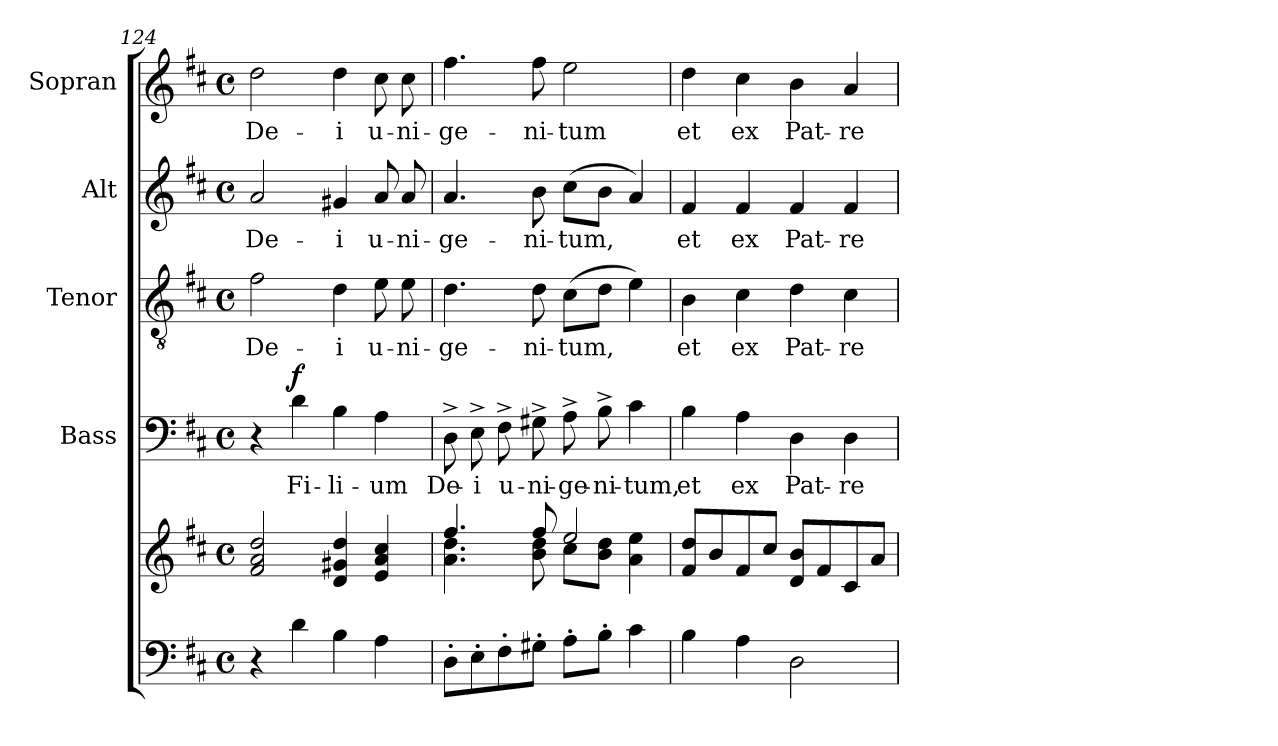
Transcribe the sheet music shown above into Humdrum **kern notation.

**kern	**kern	**kern	**text	**dynam	**kern	**text	**kern	**text	**kern	**text
*part5	*part5	*part4	*part4	*part4	*part3	*part3	*part2	*part2	*part1	*part1
*staff6	*staff5	*staff4	*staff4	*staff4	*staff3	*staff3	*staff2	*staff2	*staff1	*staff1
*	*	*I"Bass	*	*	*I"Tenor	*	*I"Alt	*	*I"Sopran	*
*	*	*I'B.	*	*	*I'T.	*	*I'A.	*	*I'S.	*
!!LO:LB:g=z
*clefF4	*clefG2	*clefF4	*	*	*clefGv2	*	*clefG2	*	*clefG2	*
*k[f#c#]	*k[f#c#]	*k[f#c#]	*	*	*k[f#c#]	*	*k[f#c#]	*	*k[f#c#]	*
*D:	*D:	*D:	*	*	*D:	*	*D:	*	*D:	*
*M4/4	*M4/4	*M4/4	*	*	*M4/4	*	*M4/4	*	*M4/4	*
*met(c)	*met(c)	*met(c)	*	*	*met(c)	*	*met(c)	*	*met(c)	*
=124	=124	=124	=124	=124	=124	=124	=124	=124	=124	=124
!	!	!	!	!	!	!LO:LY:b	!	!LO:LY:b	!	!LO:LY:b
4r	2f#/ 2a/ 2dd/	4r	.	.	2f#\	De-	2a/	De-	2dd\	De-
!	!	!	!LO:LY:b	!LO:DY:a	!	!	!	!	!	!
4d\	.	4d\	Fi-	f	.	.	.	.	.	.
!	!	!	!LO:LY:b	!	!	!LO:LY:b	!	!LO:LY:b	!	!LO:LY:b
4B\	4d/ 4g#X/ 4dd/	4B\	-li-	.	4d\	-i	4g#X/	-i	4dd\	-i
!	!	!	!LO:LY:b	!	!	!LO:LY:b	!	!LO:LY:b	!	!LO:LY:b
4A\	4e/ 4a/ 4cc#/	4A\	-um	.	8e\	u-	8a/	u-	8cc#\	u-
!	!	!	!	!	!	!LO:LY:b	!	!LO:LY:b	!	!LO:LY:b
.	.	.	.	.	8e\	-ni-	8a/	-ni-	8cc#\	-ni-
=125	=125	=125	=125	=125	=125	=125	=125	=125	=125	=125
*	*^	*	*	*	*	*	*	*	*	*
!	!	!	!	!LO:LY:b	!	!	!LO:LY:b	!	!LO:LY:b	!	!LO:LY:b
8D'>\L	4.ff#/	4.a\ 4.dd\	8D^>\	De-	.	4.d\	-ge-	4.a/	-ge-	4.ff#\	-ge-
!	!	!	!	!LO:LY:b	!	!	!	!	!	!	!
8E'>\	.	.	8E^>\	-i	.	.	.	.	.	.	.
!	!	!	!	!LO:LY:b	!	!	!	!	!	!	!
8F#'>\	.	.	8F#^>\	u-	.	.	.	.	.	.	.
!	!	!	!	!LO:LY:b	!	!	!LO:LY:b	!	!LO:LY:b	!	!LO:LY:b
8G#X'>\J	8ff#/	8b\ 8dd\	8G#X^>\	-ni-	.	8d\	-ni-	8b\	-ni-	8ff#\	-ni-
!	!	!	!	!LO:LY:b	!	!	!LO:LY:b	!	!LO:LY:b	!	!LO:LY:b
8A'>\L	2ee/	8cc#\L	8A^>\	-ge-	.	(>8c#\L	-tum,	(>8cc#\L	-tum,	2ee\	-tum
!	!	!	!	!LO:LY:b	!	!	!	!	!	!	!
8B'>\J	.	8b\ 8dd\J	8B^>\	-ni-	.	8d\J	.	8b\J	.	.	.
!	!	!	!	!LO:LY:b	!	!	!	!	!	!	!
4c#\	.	4a\ 4ee\	4c#\	-tum,	.	4e\)	.	4a/)	.	.	.
=126	=126	=126	=126	=126	=126	=126	=126	=126	=126	=126	=126
!	!	!	!	!LO:LY:b	!	!	!LO:LY:b	!	!LO:LY:b	!	!LO:LY:b
*	*v	*v	*	*	*	*	*	*	*	*	*
4B\	8f#/ 8dd/L	4B\	et	.	4B\	et	4f#/	et	4dd\	et
.	8b/	.	.	.	.	.	.	.	.	.
!	!	!	!LO:LY:b	!	!	!LO:LY:b	!	!LO:LY:b	!	!LO:LY:b
4A\	8f#/	4A\	ex	.	4c#\	ex	4f#/	ex	4cc#\	ex
.	8cc#/J	.	.	.	.	.	.	.	.	.
!	!	!	!LO:LY:b	!	!	!LO:LY:b	!	!LO:LY:b	!	!LO:LY:b
2D\	8d/ 8b/L	4D\	Pat-	.	4d\	Pat-	4f#/	Pat-	4b\	Pat-
.	8f#/	.	.	.	.	.	.	.	.	.
!	!	!	!LO:LY:b	!	!	!LO:LY:b	!	!LO:LY:b	!	!LO:LY:b
.	8c#/	4D\	-re	.	4c#\	-re	4f#/	-re	4a/	-re
.	8a/J	.	.	.	.	.	.	.	.	.
=	=	=	=	=	=	=	=	=	=	=
*-	*-	*-	*-	*-	*-	*-	*-	*-	*-	*-
